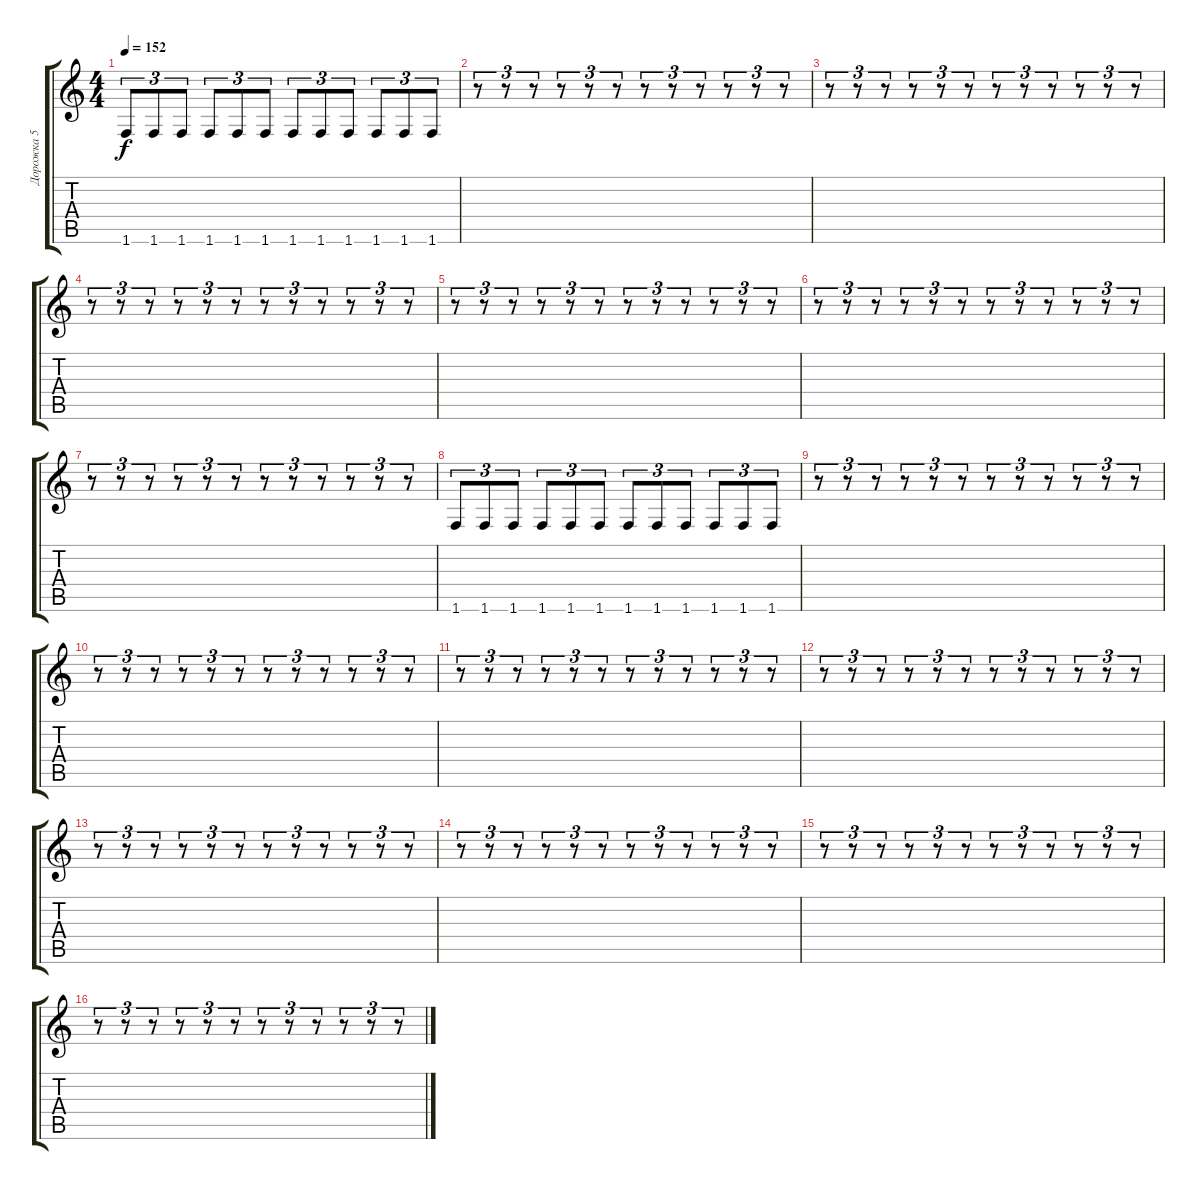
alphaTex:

\track ("Дорожка 5" "Дорожка 5") {instrument distortionguitar}
\staff {score tabs}
\tuning (E4 B3 G3 D3 A2 E2) {hide}
\ts (4 4)
\tempo 152
\clef g2
\ks c
1.6.8{tu (3 2) dy f} 1.6.8{tu (3 2)} 1.6.8{tu (3 2)} 1.6.8{tu (3 2)} 1.6.8{tu (3 2)} 1.6.8{tu (3 2)} 1.6.8{tu (3 2)} 1.6.8{tu (3 2)} 1.6.8{tu (3 2)} 1.6.8{tu (3 2)} 1.6.8{tu (3 2)} 1.6.8{tu (3 2)} |
r.8{tu (3 2)} r.8{tu (3 2)} r.8{tu (3 2)} r.8{tu (3 2)} r.8{tu (3 2)} r.8{tu (3 2)} r.8{tu (3 2)} r.8{tu (3 2)} r.8{tu (3 2)} r.8{tu (3 2)} r.8{tu (3 2)} r.8{tu (3 2)} |
r.8{tu (3 2)} r.8{tu (3 2)} r.8{tu (3 2)} r.8{tu (3 2)} r.8{tu (3 2)} r.8{tu (3 2)} r.8{tu (3 2)} r.8{tu (3 2)} r.8{tu (3 2)} r.8{tu (3 2)} r.8{tu (3 2)} r.8{tu (3 2)} |
r.8{tu (3 2)} r.8{tu (3 2)} r.8{tu (3 2)} r.8{tu (3 2)} r.8{tu (3 2)} r.8{tu (3 2)} r.8{tu (3 2)} r.8{tu (3 2)} r.8{tu (3 2)} r.8{tu (3 2)} r.8{tu (3 2)} r.8{tu (3 2)} |
r.8{tu (3 2)} r.8{tu (3 2)} r.8{tu (3 2)} r.8{tu (3 2)} r.8{tu (3 2)} r.8{tu (3 2)} r.8{tu (3 2)} r.8{tu (3 2)} r.8{tu (3 2)} r.8{tu (3 2)} r.8{tu (3 2)} r.8{tu (3 2)} |
r.8{tu (3 2)} r.8{tu (3 2)} r.8{tu (3 2)} r.8{tu (3 2)} r.8{tu (3 2)} r.8{tu (3 2)} r.8{tu (3 2)} r.8{tu (3 2)} r.8{tu (3 2)} r.8{tu (3 2)} r.8{tu (3 2)} r.8{tu (3 2)} |
r.8{tu (3 2)} r.8{tu (3 2)} r.8{tu (3 2)} r.8{tu (3 2)} r.8{tu (3 2)} r.8{tu (3 2)} r.8{tu (3 2)} r.8{tu (3 2)} r.8{tu (3 2)} r.8{tu (3 2)} r.8{tu (3 2)} r.8{tu (3 2)} |
1.6.8{tu (3 2)} 1.6.8{tu (3 2)} 1.6.8{tu (3 2)} 1.6.8{tu (3 2)} 1.6.8{tu (3 2)} 1.6.8{tu (3 2)} 1.6.8{tu (3 2)} 1.6.8{tu (3 2)} 1.6.8{tu (3 2)} 1.6.8{tu (3 2)} 1.6.8{tu (3 2)} 1.6.8{tu (3 2)} |
r.8{tu (3 2)} r.8{tu (3 2)} r.8{tu (3 2)} r.8{tu (3 2)} r.8{tu (3 2)} r.8{tu (3 2)} r.8{tu (3 2)} r.8{tu (3 2)} r.8{tu (3 2)} r.8{tu (3 2)} r.8{tu (3 2)} r.8{tu (3 2)} |
r.8{tu (3 2)} r.8{tu (3 2)} r.8{tu (3 2)} r.8{tu (3 2)} r.8{tu (3 2)} r.8{tu (3 2)} r.8{tu (3 2)} r.8{tu (3 2)} r.8{tu (3 2)} r.8{tu (3 2)} r.8{tu (3 2)} r.8{tu (3 2)} |
r.8{tu (3 2)} r.8{tu (3 2)} r.8{tu (3 2)} r.8{tu (3 2)} r.8{tu (3 2)} r.8{tu (3 2)} r.8{tu (3 2)} r.8{tu (3 2)} r.8{tu (3 2)} r.8{tu (3 2)} r.8{tu (3 2)} r.8{tu (3 2)} |
r.8{tu (3 2)} r.8{tu (3 2)} r.8{tu (3 2)} r.8{tu (3 2)} r.8{tu (3 2)} r.8{tu (3 2)} r.8{tu (3 2)} r.8{tu (3 2)} r.8{tu (3 2)} r.8{tu (3 2)} r.8{tu (3 2)} r.8{tu (3 2)} |
r.8{tu (3 2)} r.8{tu (3 2)} r.8{tu (3 2)} r.8{tu (3 2)} r.8{tu (3 2)} r.8{tu (3 2)} r.8{tu (3 2)} r.8{tu (3 2)} r.8{tu (3 2)} r.8{tu (3 2)} r.8{tu (3 2)} r.8{tu (3 2)} |
r.8{tu (3 2)} r.8{tu (3 2)} r.8{tu (3 2)} r.8{tu (3 2)} r.8{tu (3 2)} r.8{tu (3 2)} r.8{tu (3 2)} r.8{tu (3 2)} r.8{tu (3 2)} r.8{tu (3 2)} r.8{tu (3 2)} r.8{tu (3 2)} |
r.8{tu (3 2)} r.8{tu (3 2)} r.8{tu (3 2)} r.8{tu (3 2)} r.8{tu (3 2)} r.8{tu (3 2)} r.8{tu (3 2)} r.8{tu (3 2)} r.8{tu (3 2)} r.8{tu (3 2)} r.8{tu (3 2)} r.8{tu (3 2)} |
r.8{tu (3 2)} r.8{tu (3 2)} r.8{tu (3 2)} r.8{tu (3 2)} r.8{tu (3 2)} r.8{tu (3 2)} r.8{tu (3 2)} r.8{tu (3 2)} r.8{tu (3 2)} r.8{tu (3 2)} r.8{tu (3 2)} r.8{tu (3 2)}
